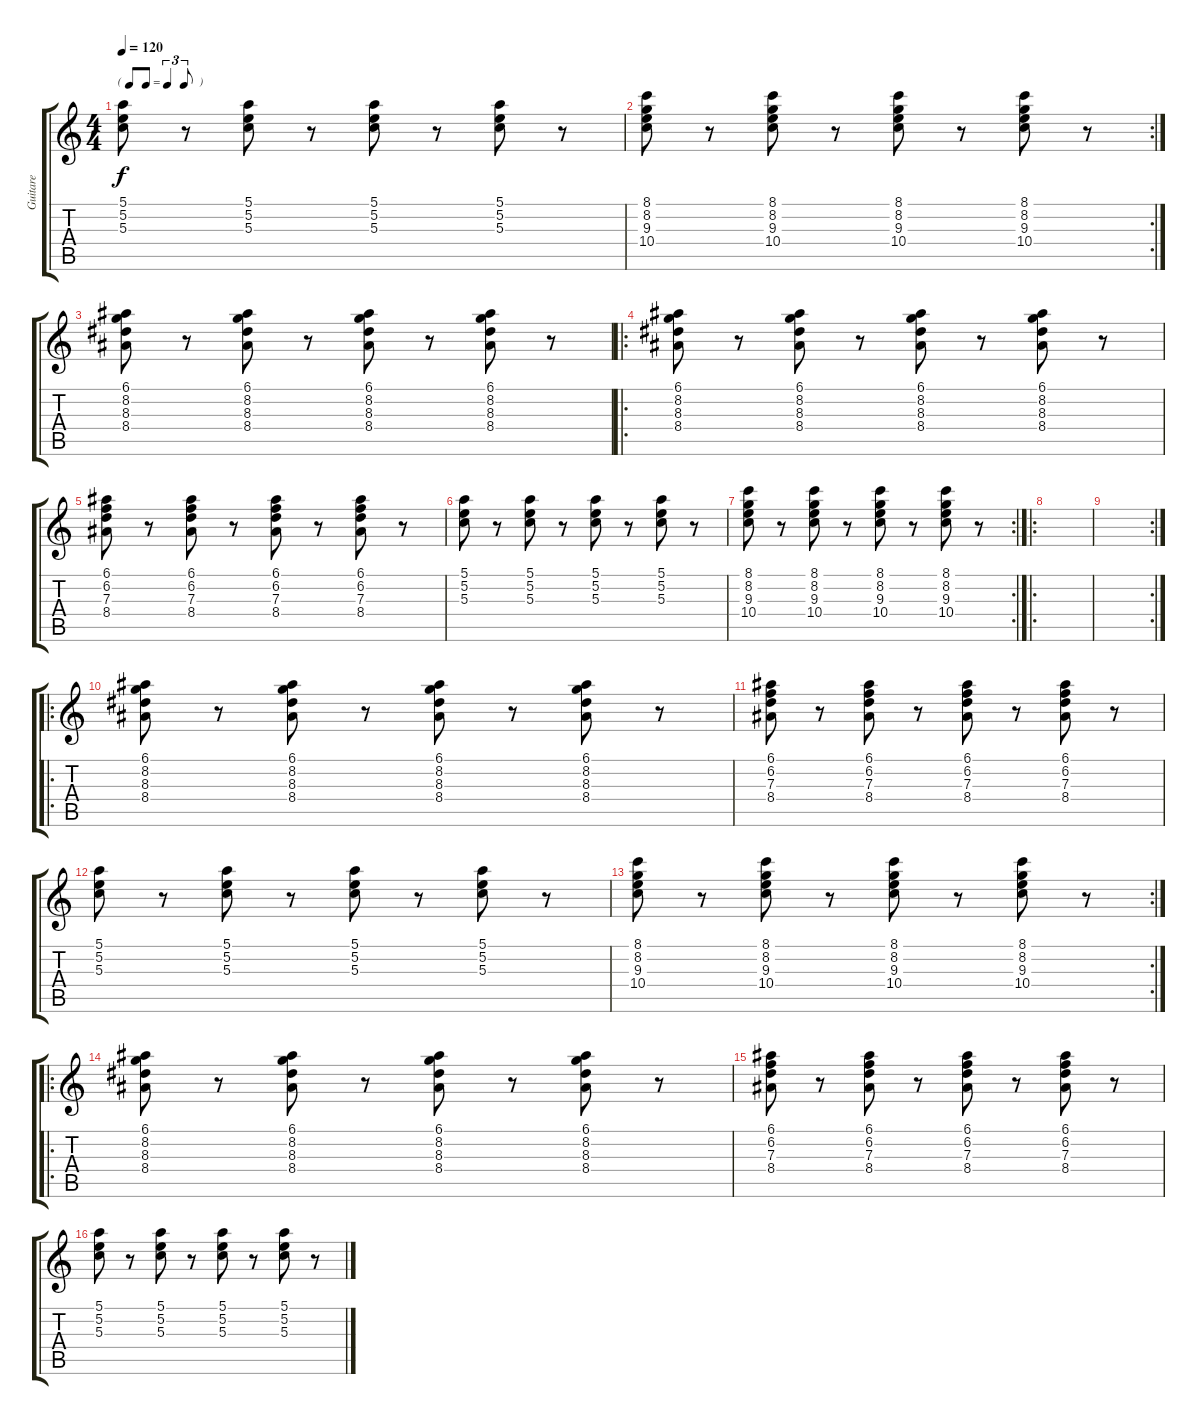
\track ("Guitare" "Guitare") {instrument distortionguitar}
\staff {score tabs}
\tuning (E4 B3 G3 D3 A2 E2) {hide}
\ts (4 4)
\tf triplet8th
\tempo 120
\clef g2
\ks c
(5.1 5.2 5.3).8{dy f} r.8 (5.1 5.2 5.3).8 r.8 (5.1 5.2 5.3).8 r.8 (5.1 5.2 5.3).8 r.8 |
\rc 2
(8.1 8.2 9.3 10.4).8 r.8 (8.1 8.2 9.3 10.4).8 r.8 (8.1 8.2 9.3 10.4).8 r.8 (8.1 8.2 9.3 10.4).8 r.8 |
(6.1 8.2 8.3 8.4).8 r.8 (6.1 8.2 8.3 8.4).8 r.8 (6.1 8.2 8.3 8.4).8 r.8 (6.1 8.2 8.3 8.4).8 r.8 |
\ro
(6.1 8.2 8.3 8.4).8 r.8 (6.1 8.2 8.3 8.4).8 r.8 (6.1 8.2 8.3 8.4).8 r.8 (6.1 8.2 8.3 8.4).8 r.8 |
(6.1 6.2 7.3 8.4).8 r.8 (6.1 6.2 7.3 8.4).8 r.8 (6.1 6.2 7.3 8.4).8 r.8 (6.1 6.2 7.3 8.4).8 r.8 |
(5.1 5.2 5.3).8 r.8 (5.1 5.2 5.3).8 r.8 (5.1 5.2 5.3).8 r.8 (5.1 5.2 5.3).8 r.8 |
\rc 2
(8.1 8.2 9.3 10.4).8 r.8 (8.1 8.2 9.3 10.4).8 r.8 (8.1 8.2 9.3 10.4).8 r.8 (8.1 8.2 9.3 10.4).8 r.8 |
\ro
|
\rc 2
|
\ro
(6.1 8.2 8.3 8.4).8 r.8 (6.1 8.2 8.3 8.4).8 r.8 (6.1 8.2 8.3 8.4).8 r.8 (6.1 8.2 8.3 8.4).8 r.8 |
(6.1 6.2 7.3 8.4).8 r.8 (6.1 6.2 7.3 8.4).8 r.8 (6.1 6.2 7.3 8.4).8 r.8 (6.1 6.2 7.3 8.4).8 r.8 |
(5.1 5.2 5.3).8 r.8 (5.1 5.2 5.3).8 r.8 (5.1 5.2 5.3).8 r.8 (5.1 5.2 5.3).8 r.8 |
\rc 2
(8.1 8.2 9.3 10.4).8 r.8 (8.1 8.2 9.3 10.4).8 r.8 (8.1 8.2 9.3 10.4).8 r.8 (8.1 8.2 9.3 10.4).8 r.8 |
\ro
(6.1 8.2 8.3 8.4).8{instrument electricgrandpiano} r.8 (6.1 8.2 8.3 8.4).8 r.8 (6.1 8.2 8.3 8.4).8 r.8 (6.1 8.2 8.3 8.4).8 r.8 |
(6.1 6.2 7.3 8.4).8 r.8 (6.1 6.2 7.3 8.4).8 r.8 (6.1 6.2 7.3 8.4).8 r.8 (6.1 6.2 7.3 8.4).8 r.8 |
(5.1 5.2 5.3).8 r.8 (5.1 5.2 5.3).8 r.8 (5.1 5.2 5.3).8 r.8 (5.1 5.2 5.3).8 r.8
